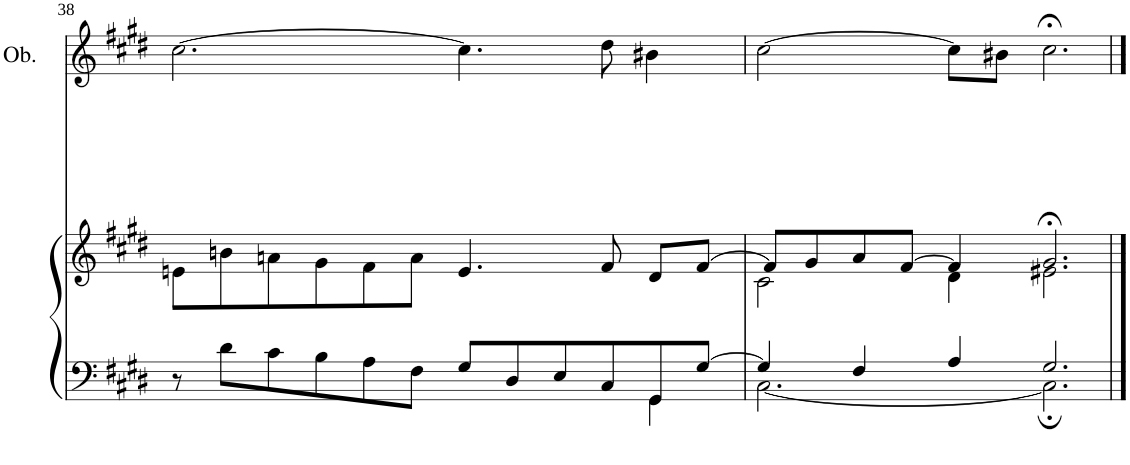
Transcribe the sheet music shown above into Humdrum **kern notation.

**kern	**kern	**kern
*part2	*part2	*part1
*staff3	*staff2	*staff1
*I"Piano	*	*I"Oboe
*I'Pno	*	*I'Ob.
!!LO:PB:g=z
*clefF4	*clefG2	*clefG2
*k[f#c#g#d#]	*k[f#c#g#d#]	*k[f#c#g#d#]
*M6/4	*M6/4	*M6/4
=38	=38	=38
*^	*	*
8r	2.ryy	8en\L	[2.cc#\
8d#\L	.	8bn\	.
8c#\	.	8an\	.
8B\	.	8g#\	.
8A\	.	8f#\	.
8F#\J	.	8a\J	.
8G#/L	2ryy	4.e/	4.cc#\]
8D#/	.	.	.
8E/	.	.	.
8C#/	.	8f#/	8dd#\
8GG#/	4GG#\	8d#/L	4b#X\
[8G#/J	.	[8f#/J	.
=39	=39	=39	=39
*	*	*^	*
4G#/]	[2.C#\	8f#/L]	2c#\	[2cc#\
.	.	8g#/	.	.
4F#/	.	8a/	.	.
.	.	[8f#/J	.	.
4A/	.	4f#/]	4d#\	8cc#\L]
.	.	.	.	8b#X\J
2.G#/	2.C#;\]	2.g#;</	2.e#X\	2.cc#;<\
*v	*v	*	*	*
*	*v	*v	*
==	==	==
*-	*-	*-
